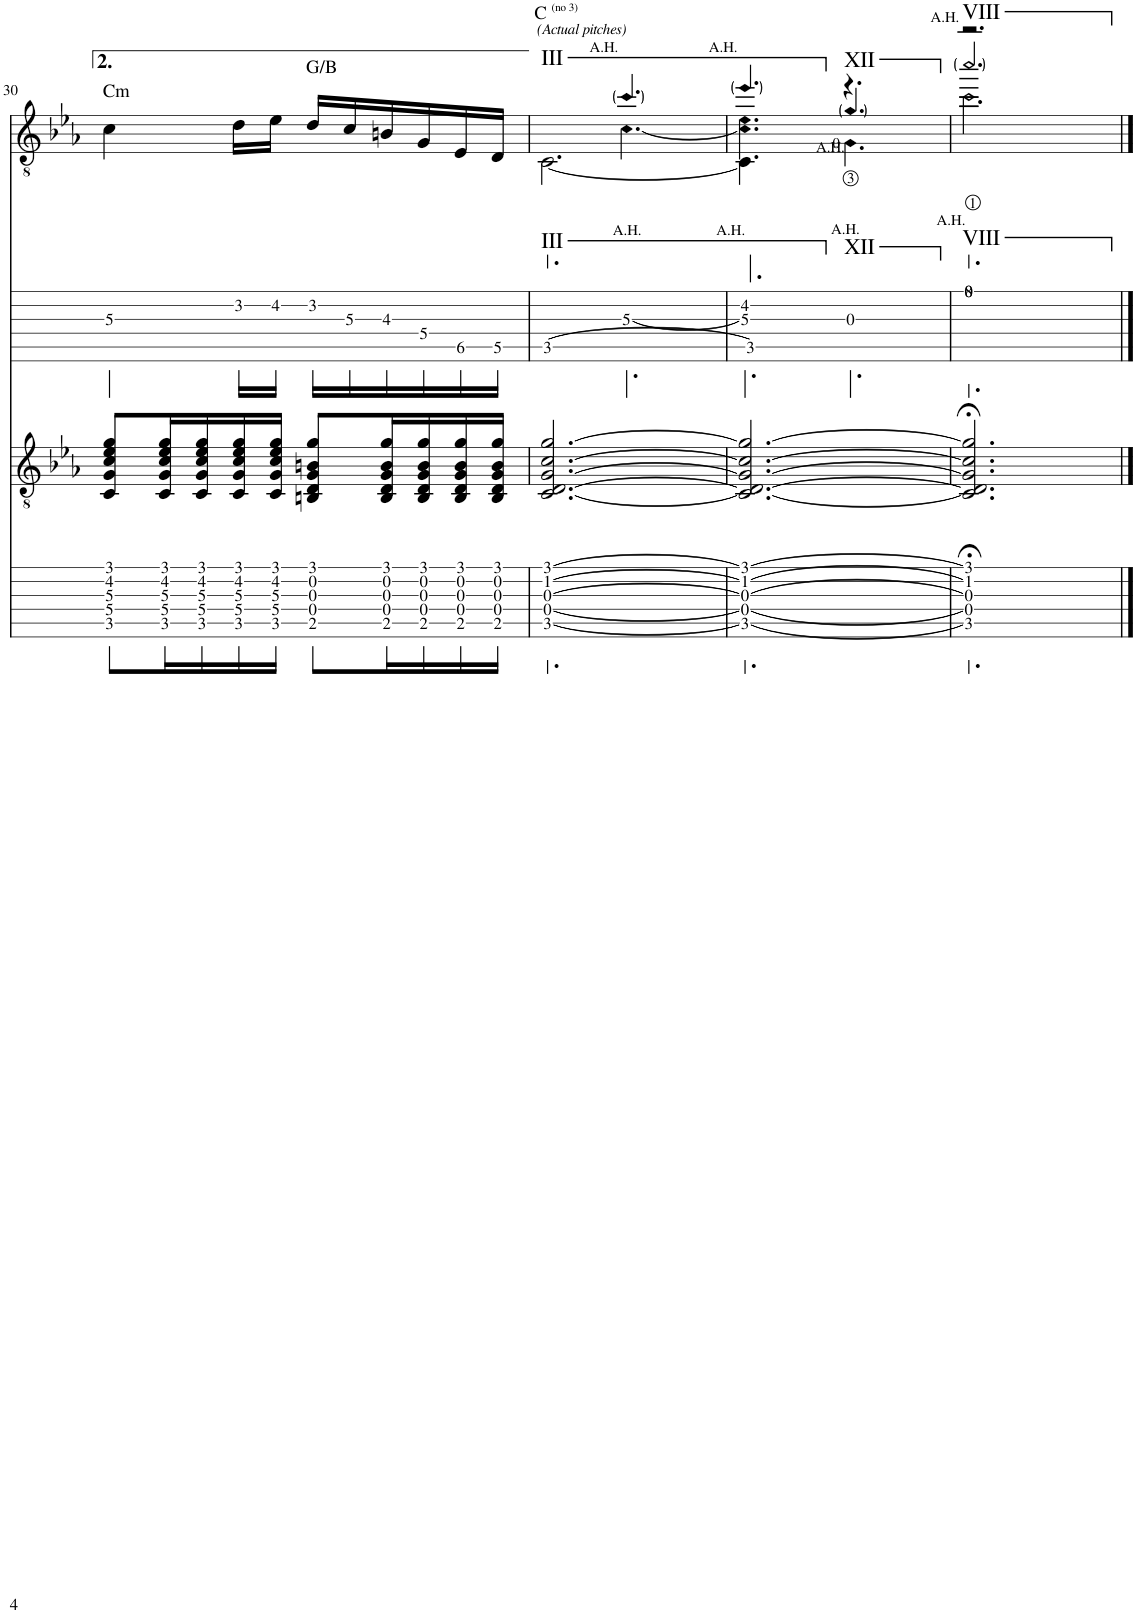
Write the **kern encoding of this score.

**kern	**kern	**kern	**kern
*part4	*part3	*part2	*part1
*staff4	*staff3	*staff2	*staff1
*I"Acoustic Guitar [Tablature]	*I"Acoustic Guitar	*I"Acoustic Guitar [Tablature]	*I"Piano
*I'Ac Gtr	*I'Ac Gtr	*I'Ac Gtr	*I'Pno
!!LO:PB:g=z
*	*clefGv2	*	*clefGv2
*k[b-e-a-]	*k[b-e-a-]	*k[b-e-a-]	*k[b-e-a-]
*M6/8	*M6/8	*M6/8	*M6/8
=30	=30	=30	=30
!	!	!	!LO:TX:a:t=Cm
8C\ 8G\ 8c\ 8e-\ 8g\L	8C/ 8G/ 8c/ 8e-/ 8g/L	4c\	4c\
16C\ 16G\ 16c\ 16e-\ 16g\L	16C/ 16G/ 16c/ 16e-/ 16g/L	.	.
16C\ 16G\ 16c\ 16e-\ 16g\	16C/ 16G/ 16c/ 16e-/ 16g/	.	.
16C\ 16G\ 16c\ 16e-\ 16g\	16C/ 16G/ 16c/ 16e-/ 16g/	16d\LL	16d\LL
16C\ 16G\ 16c\ 16e-\ 16g\JJ	16C/ 16G/ 16c/ 16e-/ 16g/JJ	16e-\JJ	16e-\JJ
!	!	!	!LO:TX:a:t=G/B
8BBn\ 8D\ 8G\ 8Bn\ 8g\L	8BBn/ 8D/ 8G/ 8Bn/ 8g/L	16d\LL	16d/LL
.	.	16c\	16c/
16BB\ 16D\ 16G\ 16B\ 16g\L	16BB/ 16D/ 16G/ 16B/ 16g/L	16Bn\	16Bn/
16BB\ 16D\ 16G\ 16B\ 16g\	16BB/ 16D/ 16G/ 16B/ 16g/	16G\	16G/
16BB\ 16D\ 16G\ 16B\ 16g\	16BB/ 16D/ 16G/ 16B/ 16g/	16E-\	16E-/
16BB\ 16D\ 16G\ 16B\ 16g\JJ	16BB/ 16D/ 16G/ 16B/ 16g/JJ	16D\JJ	16D/JJ
=31	=31	=31	=31
*	*	*^	*^
*	*	*	*^	*	*^
!	!	!	!	!	!LO:TX:a:t=C	!	!
!	!	!	!	!	!LO:TX:a:t=(no 3)	!	!
!	!	!	!	!	!LO:TX:a:t=III	!	!
!	!	!LO:TX:a:t=III	!	!	!	!	!
[2.C\ [2.D\ [2.G\ [2.c\ [2.g\	[2.C/ [2.D/ [2.G/ [2.c/ [2.g/	[2.C/	4.ryy	4.ryy	[2.C\	4.ryy	4.ryy
!	!	!	!	!	!	!LO:TX:a:t=A.H.	!
!	!	!	!	!	!	!LO:TX:a:i:t=(Actual pitches)	!
!	!	!	!LO:TX:a:t=A.H.	!	!	!	!
.	.	.	[4.c\	4.r	.	[4.c\	4.cc/
=32	=32	=32	=32	=32	=32	=32	=32
!	!	!	!	!	!LO:TX:a:t=A.H.	!	!
!	!	!LO:TX:a:t=A.H.	!	!	!	!	!
2.C\_ 2.D\_ 2.G\_ 2.c\_ 2.g\_	2.C/_ 2.D/_ 2.G/_ 2.c/_ 2.g/_	4.C/]	4.c\] 4.e-\	4.r	4.C\]	4.c\] 4.e-\	4.ee-/
!	!	!	!	!	!LO:TX:a:t=A.H.	!	!
!	!	!	!	!	!LO:TX:a:t=XII	!	!
!	!	!LO:TX:a:t=A.H.	!	!	!	!	!
!	!	!LO:TX:a:t=XII	!	!	!	!	!
.	.	4.r	4.G\	4.r	4.r	4.G<\	4.g/
=33	=33	=33	=33	=33	=33	=33	=33
!	!	!	!	!	!LO:TX:a:t=A.H.	!	!
!	!	!	!	!	!LO:TX:a:t=VIII	!	!
!	!	!LO:TX:a:t=A.H.	!	!	!	!	!
!	!	!LO:TX:a:t=VIII	!	!	!	!	!
2.C\];< 2.D\];< 2.G\];< 2.c\];< 2.g\];<	2.C/];< 2.D/];< 2.G/];< 2.c/];< 2.g/];<	2.r	2.cc\	2.ccc/	2.r	2.cc<\	2.ccc/
*	*	*v	*v	*v	*	*	*
*	*	*	*v	*v	*v
==	==	==	==
*-	*-	*-	*-
